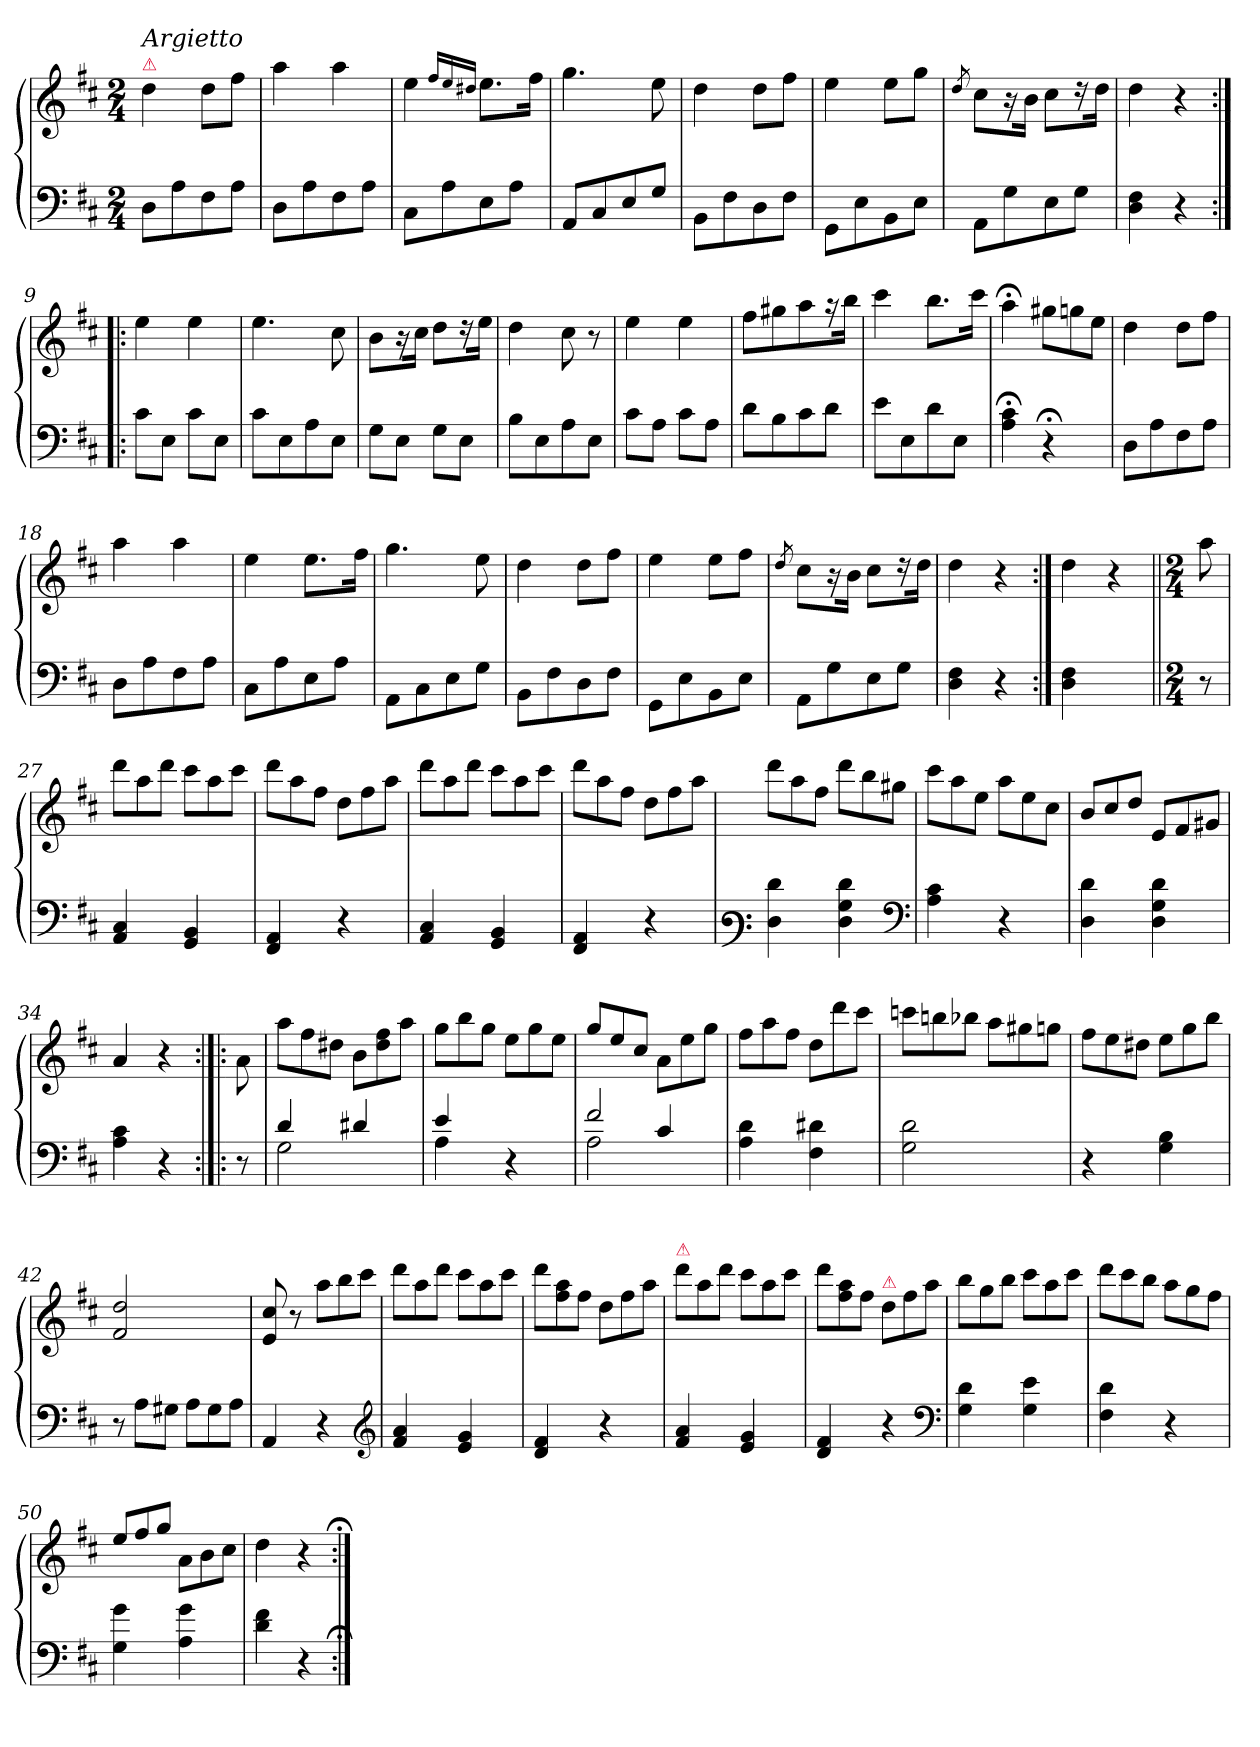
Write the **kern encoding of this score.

**kern	**kern
*part1	*part1
*staff2	*staff1
*clefF4	*clefG2
*k[f#c#]	*k[f#c#]
*D:	*D:
*M2/4	*M2/4
=1	=1
!	!LO:TX:a:color=crimson:t=⚠
!	!LO:TX:a:i:t=Argietto
8D\L	4dd\
8A\	.
8F#\	8dd\L
8A\J	8ff#\J
=2	=2
8D\L	4aa\
8A\	.
8F#\	4aa\
8A\J	.
=3	=3
8C#\L	4ee\
8A\	.
.	16qqff#/LL
.	16qqee/
.	16qqdd#X/JJ
8E\	8.ee\L
8A\J	.
.	16ff#\Jk
=4	=4
8AA/L	4.gg\
8C#/	.
8E/	.
8G/J	8ee\
=5	=5
8BB\L	4dd\
8F#\	.
8D\	8dd\L
8F#\J	8ff#\J
=6	=6
8GG\L	4ee\
8E\	.
8BB\	8ee\L
8E\J	8gg\J
=7	=7
.	8qdd/
8AA\L	8cc#\L
8G\	16r
.	16b\Jk
8E\	8cc#\L
8G\J	16r
.	16dd\Jk
=8	=8
4D\ 4F#\	4dd\
4r	4r
=9:|!|:	=9:|!|:
8c#\L	4ee\
8E\J	.
8c#\L	4ee\
8E\J	.
=10	=10
8c#\L	4.ee\
8E\	.
8A\	.
8E\J	8cc#\
=11	=11
8G\L	8b\L
8E\J	16r
.	16cc#\Jk
8G\L	8dd\L
8E\J	16r
.	16ee\Jk
=12	=12
8B\L	4dd\
8E\	.
8A\	8cc#\
8E\J	8r
=13	=13
8c#\L	4ee\
8A\J	.
8c#\L	4ee\
8A\J	.
=14	=14
8d\L	8ff#\L
8B\	8gg#X\
8c#\	8aa\
8d\J	16r
.	16bb\Jk
=15	=15
8e\L	4ccc#\
8E\	.
8d\	8.bb\L
8E\J	.
.	16ccc#\Jk
=16	=16
4A;<\ 4c#;<\	4aa;<\
*	*Xtuplet
4r;<	12gg#X\L
.	12ggn\
.	12ee\J
=17	=17
8D\L	4dd\
8A\	.
8F#\	8dd\L
8A\J	8ff#\J
=18	=18
8D\L	4aa\
8A\	.
8F#\	4aa\
8A\J	.
=19	=19
8C#\L	4ee\
8A\	.
8E\	8.ee\L
8A\J	.
.	16ff#\Jk
=20	=20
8AA\L	4.gg\
8C#\	.
8E\	.
8G\J	8ee\
=21	=21
8BB\L	4dd\
8F#\	.
8D\	8dd\L
8F#\J	8ff#\J
=22	=22
8GG\L	4ee\
8E\	.
8BB\	8ee\L
8E\J	8ff#\J
=23	=23
.	8qdd/
8AA\L	8cc#\L
8G\	16r
.	16b\Jk
8E\	8cc#\L
8G\J	16r
.	16dd\Jk
=24	=24
4D\ 4F#\	4dd\
4r	4r
=25:|!	=25:|!
4D\ 4F#\	4dd\
4ryy	4r
=26||	=26||
*M2/4	*M2/4
8r	8aa\
=27	=27
4AA/ 4C#/	12ddd\L
.	12aa\
.	12ddd\J
4GG/ 4BB/	12ccc#\L
.	12aa\
.	12ccc#\J
=28	=28
4FF#/ 4AA/	12ddd\L
.	12aa\
.	12ff#\J
4r	12dd\L
.	12ff#\
.	12aa\J
=29	=29
4AA/ 4C#/	12ddd\L
.	12aa\
.	12ddd\J
4GG/ 4BB/	12ccc#\L
.	12aa\
.	12ccc#\J
=30	=30
4FF#/ 4AA/	12ddd\L
.	12aa\
.	12ff#\J
4r	12dd\L
.	12ff#\
.	12aa\J
=31	=31
*clefF3	*
4F#\ 4f#\	12ddd\L
.	12aa\
.	12ff#\J
4F#\ 4B\ 4f#\	12ddd\L
.	12bb\
.	12gg#X\J
*clefF4	*
=32	=32
4A\ 4c#\	12ccc#\L
.	12aa\
.	12ee\J
4r	12aa\L
.	12ee\
.	12cc#\J
=33	=33
4D\ 4d\	12b/L
.	12cc#/
.	12dd/J
4D\ 4G\ 4d\	12e/L
.	12f#/
.	12g#X/J
=34	=34
4A\ 4c#\	4a/
4r	4r
=35:|!|:	=35:|!|:
8r	8a\
=36	=36
!LO:N:vis=2	!
*^	*
4d/	2G\	12aa\L
.	.	12ff#\
.	.	12dd#X\J
4d#X/	.	12b\L
.	.	12dd#\ 12ff#\
.	.	12aa\J
=37	=37	=37
4e/	4A\	12gg\L
.	.	12bb\
.	.	12gg\J
4rcyy	4r	12ee\L
.	.	12gg\
.	.	12ee\J
=38	=38	=38
!LO:N:vis=2	!	!
4f#/	2A\	12gg/L
.	.	12ee/
.	.	12cc#/J
4c#/	.	12a\L
.	.	12ee\
.	.	12gg\J
*v	*v	*
=39	=39
4A\ 4d\	12ff#\L
.	12aa\
.	12ff#\J
4F#\ 4d#X\	12dd\L
.	12ddd\
.	12ccc#\J
=40	=40
2G\ 2d\	12cccn\L
.	12bbn\
.	12bb-X\J
.	12aa\L
.	12gg#X\
.	12ggn\J
=41	=41
4r	12ff#\L
.	12ee\
.	12dd#X\J
4G\ 4B\	12ee\L
.	12gg\
.	12bb\J
=42	=42
*Xtuplet	*
12r	2f#/ 2dd/
12A\L	.
12G#X\J	.
12A\L	.
12G#\	.
12A\J	.
=43	=43
4AA/	8e/ 8cc#/
.	8r
4r	12aa\L
.	12bb\
.	12ccc#\J
*clefG2	*
=44	=44
4f#/ 4a/	12ddd\L
.	12aa\
.	12ddd\J
4e/ 4g/	12ccc#\L
.	12aa\
.	12ccc#\J
=45	=45
4d/ 4f#/	12ddd\L
.	12ff#\ 12aa\
.	12ff#\J
4r	12dd\L
.	12ff#\
.	12aa\J
=46	=46
!	!LO:TX:a:color=crimson:t=⚠
4f#/ 4a/	12ddd\L
.	12aa\
.	12ddd\J
4e/ 4g/	12ccc#\L
.	12aa\
.	12ccc#\J
=47	=47
4d/ 4f#/	12ddd\L
.	12ff#\ 12aa\
.	12ff#\J
!	!LO:TX:a:color=crimson:t=⚠
4r	12dd\L
.	12ff#\
.	12aa\J
*clefF4	*
=48	=48
4G\ 4d\	12bb\L
.	12gg\
.	12bb\J
4G\ 4e\	12ccc#\L
.	12aa\
.	12ccc#\J
=49	=49
4F#\ 4d\	12ddd\L
.	12ccc#\
.	12bb\J
4r	12aa\L
.	12gg\
.	12ff#\J
=50	=50
4G\ 4g\	12ee/L
.	12ff#/
.	12gg/J
4A\ 4g\	12a\L
.	12b\
.	12cc#\J
=51	=51
4d\ 4f#\	4dd\
4r	4r
=:|!;	=:|!;
*-	*-
